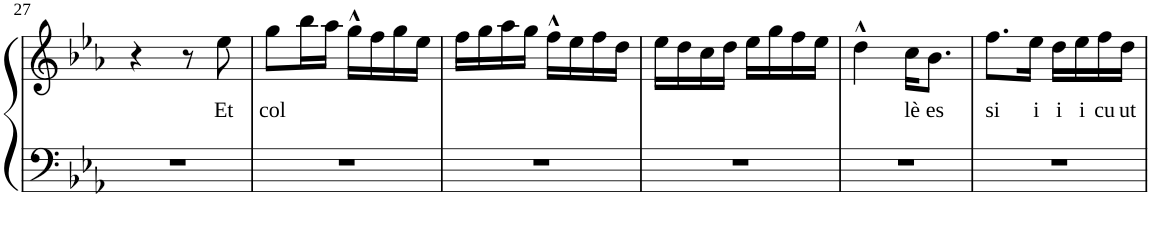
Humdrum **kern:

**kern	**kern	**text
*part1	*part1	*part1
*staff2	*staff1	*staff1
*I"Piano	*	*
*I'Pno	*	*
!!LO:PB:g=z
*clefF4	*clefG2	*
*k[b-e-a-]	*k[b-e-a-]	*
*E-:	*E-:	*
*M2/4	*M2/4	*
=27	=27	=27
2r	4r	.
.	8r	.
!	!	!LO:LY:b
.	8ee-\	Et
=28	=28	=28
!	!	!LO:LY:b
2r	8gg\L	col
.	16bb-\L	.
.	16aa-\JJ	.
.	16gg^^\LL	.
.	16ff\	.
.	16gg\	.
.	16ee-\JJ	.
=29	=29	=29
2r	16ff\LL	.
.	16gg\	.
.	16aa-\	.
.	16gg\JJ	.
.	16ff^^\LL	.
.	16ee-\	.
.	16ff\	.
.	16dd\JJ	.
=30	=30	=30
2r	16ee-\LL	.
.	16dd\	.
.	16cc\	.
.	16dd\JJ	.
.	16ee-\LL	.
.	16gg\	.
.	16ff\	.
.	16ee-\JJ	.
=31	=31	=31
2r	4dd^^\	.
!	!	!LO:LY:b
.	16cc\KL	lè
!	!	!LO:LY:b
.	8.b-\J	es
=32	=32	=32
!	!	!LO:LY:b
2r	8.ff\L	si
!	!	!LO:LY:b
.	16ee-\Jk	i
!	!	!LO:LY:b
.	16dd\LL	i
!	!	!LO:LY:b
.	16ee-\	i
!	!	!LO:LY:b
.	16ff\	cu
!	!	!LO:LY:b
.	16dd\JJ	ut
=	=	=
*-	*-	*-
